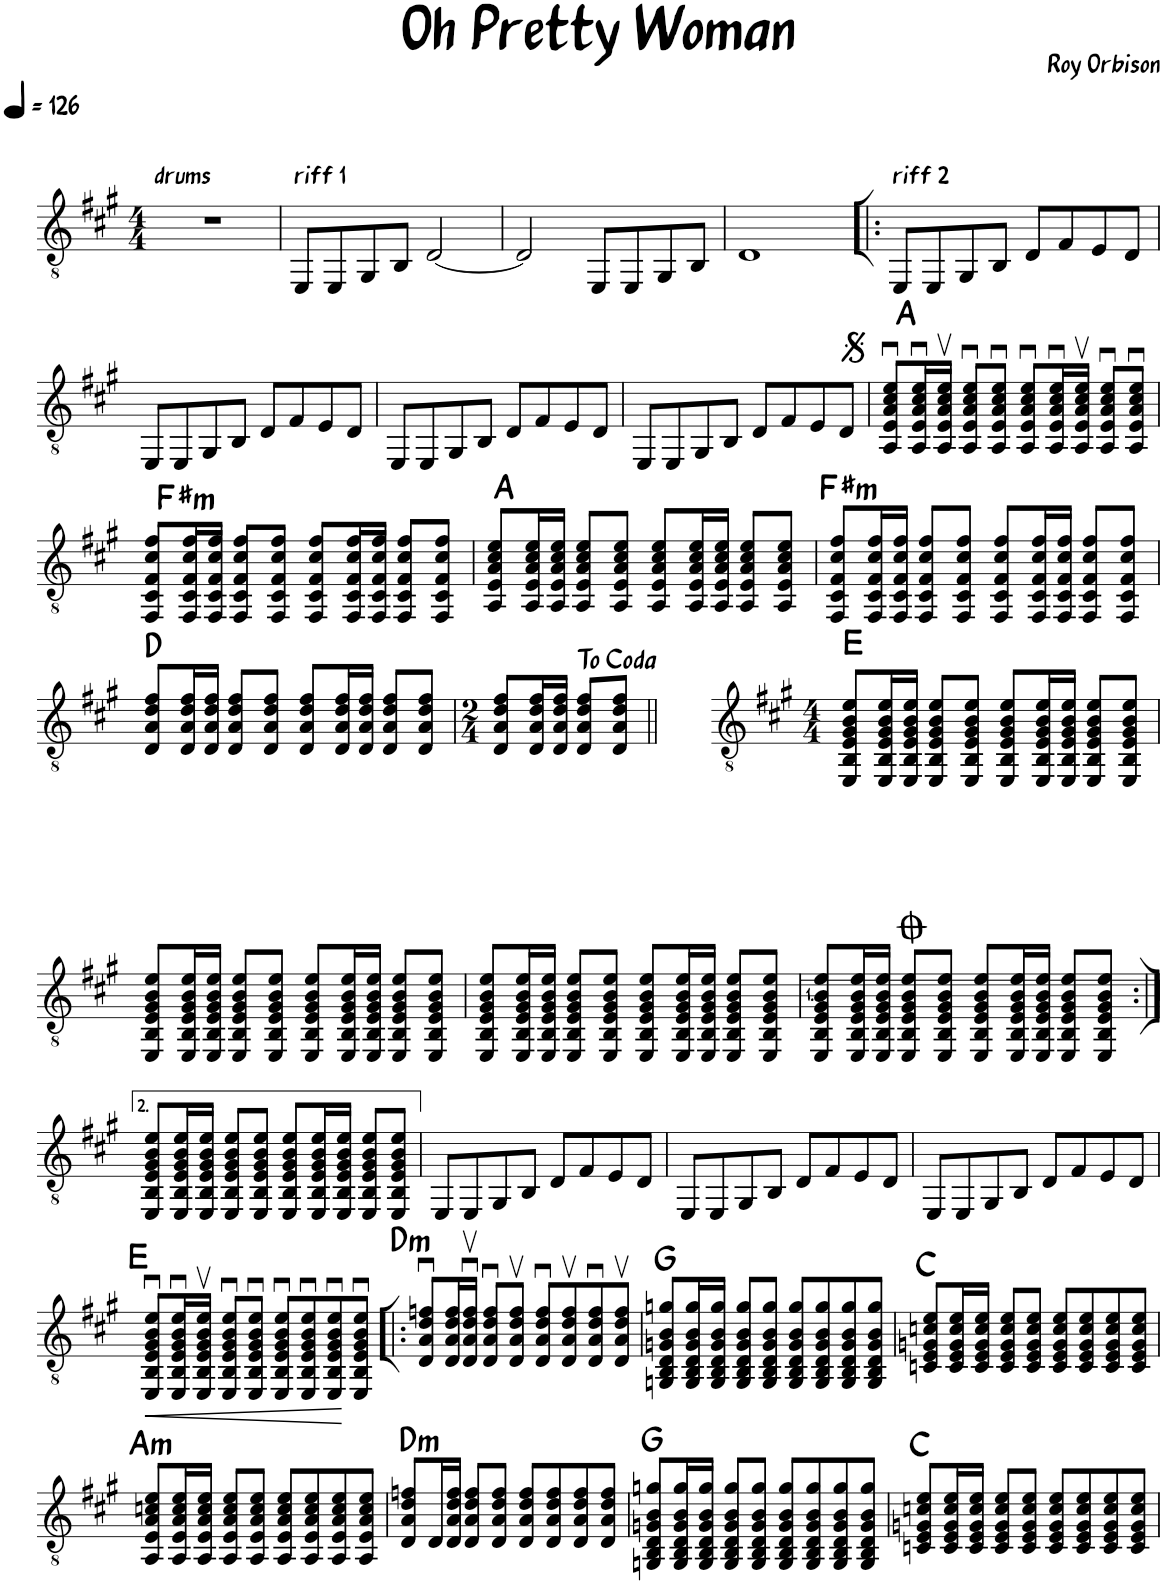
**kern	**dynam	**harte
*part1	*part1	*part1
*staff1	*staff1	*
*I"Elektrische gitaar	*	*
*I'El. git.	*	*
*clefGv2	*	*
*k[f#c#g#]	*	*
*M4/4	*	*
*MM126	*	*
=1	=1	=1
!LO:TX:a:t=drums	!	!
1r	.	.
=2	=2	=2
!LO:TX:a:t=riff 1	!	!
8EE/L	.	.
8EE/	.	.
8GG#/	.	.
8BB/J	.	.
[2D/	.	.
=3	=3	=3
2D/]	.	.
8EE/L	.	.
8EE/	.	.
8GG#/	.	.
8BB/J	.	.
=4	=4	=4
1D	.	.
=5!|:	=5!|:	=5!|:
!LO:TX:a:t=riff 2	!	!
8EE/L	.	.
8EE/	.	.
8GG#/	.	.
8BB/J	.	.
8D/L	.	.
8F#/	.	.
8E/	.	.
8D/J	.	.
!!LO:LB:g=z
=6	=6	=6
8EE/L	.	.
8EE/	.	.
8GG#/	.	.
8BB/J	.	.
8D/L	.	.
8F#/	.	.
8E/	.	.
8D/J	.	.
=7	=7	=7
8EE/L	.	.
8EE/	.	.
8GG#/	.	.
8BB/J	.	.
8D/L	.	.
8F#/	.	.
8E/	.	.
8D/J	.	.
=8	=8	=8
8EE/L	.	.
8EE/	.	.
8GG#/	.	.
8BB/J	.	.
8D/L	.	.
8F#/	.	.
8E/	.	.
8D/J	.	.
=9	=9	=9
8AA/u 8E/u 8A/u 8c#/u 8e/uL	.	A:maj
16AA/u 16E/u 16A/u 16c#/u 16e/uL	.	.
16AA/v 16E/v 16A/v 16c#/v 16e/vJJ	.	.
8AA/u 8E/u 8A/u 8c#/u 8e/uL	.	.
8AA/u 8E/u 8A/u 8c#/u 8e/uJ	.	.
8AA/u 8E/u 8A/u 8c#/u 8e/uL	.	.
16AA/u 16E/u 16A/u 16c#/u 16e/uL	.	.
16AA/v 16E/v 16A/v 16c#/v 16e/vJJ	.	.
8AA/u 8E/u 8A/u 8c#/u 8e/uL	.	.
8AA/u 8E/u 8A/u 8c#/u 8e/uJ	.	.
!!LO:LB:g=z
=10	=10	=10
!	!	!LO:H:kt=m
8FF#/ 8C#/ 8F#/ 8c#/ 8f#/L	.	F#:min
16FF#/ 16C#/ 16F#/ 16c#/ 16f#/L	.	.
16FF#/ 16C#/ 16F#/ 16c#/ 16f#/JJ	.	.
8FF#/ 8C#/ 8F#/ 8c#/ 8f#/L	.	.
8FF#/ 8C#/ 8F#/ 8c#/ 8f#/J	.	.
8FF#/ 8C#/ 8F#/ 8c#/ 8f#/L	.	.
16FF#/ 16C#/ 16F#/ 16c#/ 16f#/L	.	.
16FF#/ 16C#/ 16F#/ 16c#/ 16f#/JJ	.	.
8FF#/ 8C#/ 8F#/ 8c#/ 8f#/L	.	.
8FF#/ 8C#/ 8F#/ 8c#/ 8f#/J	.	.
=11	=11	=11
8AA/ 8E/ 8A/ 8c#/ 8e/L	.	A:maj
16AA/ 16E/ 16A/ 16c#/ 16e/L	.	.
16AA/ 16E/ 16A/ 16c#/ 16e/JJ	.	.
8AA/ 8E/ 8A/ 8c#/ 8e/L	.	.
8AA/ 8E/ 8A/ 8c#/ 8e/J	.	.
8AA/ 8E/ 8A/ 8c#/ 8e/L	.	.
16AA/ 16E/ 16A/ 16c#/ 16e/L	.	.
16AA/ 16E/ 16A/ 16c#/ 16e/JJ	.	.
8AA/ 8E/ 8A/ 8c#/ 8e/L	.	.
8AA/ 8E/ 8A/ 8c#/ 8e/J	.	.
=12	=12	=12
!	!	!LO:H:kt=m
8FF#/ 8C#/ 8F#/ 8c#/ 8f#/L	.	F#:min
16FF#/ 16C#/ 16F#/ 16c#/ 16f#/L	.	.
16FF#/ 16C#/ 16F#/ 16c#/ 16f#/JJ	.	.
8FF#/ 8C#/ 8F#/ 8c#/ 8f#/L	.	.
8FF#/ 8C#/ 8F#/ 8c#/ 8f#/J	.	.
8FF#/ 8C#/ 8F#/ 8c#/ 8f#/L	.	.
16FF#/ 16C#/ 16F#/ 16c#/ 16f#/L	.	.
16FF#/ 16C#/ 16F#/ 16c#/ 16f#/JJ	.	.
8FF#/ 8C#/ 8F#/ 8c#/ 8f#/L	.	.
8FF#/ 8C#/ 8F#/ 8c#/ 8f#/J	.	.
!!LO:LB:g=z
=13	=13	=13
8D/ 8A/ 8d/ 8f#/L	.	D:maj
16D/ 16A/ 16d/ 16f#/L	.	.
16D/ 16A/ 16d/ 16f#/JJ	.	.
8D/ 8A/ 8d/ 8f#/L	.	.
8D/ 8A/ 8d/ 8f#/J	.	.
8D/ 8A/ 8d/ 8f#/L	.	.
16D/ 16A/ 16d/ 16f#/L	.	.
16D/ 16A/ 16d/ 16f#/JJ	.	.
8D/ 8A/ 8d/ 8f#/L	.	.
8D/ 8A/ 8d/ 8f#/J	.	.
=14	=14	=14
*M2/4	*	*
8D/ 8A/ 8d/ 8f#/L	.	.
16D/ 16A/ 16d/ 16f#/L	.	.
16D/ 16A/ 16d/ 16f#/JJ	.	.
8D/ 8A/ 8d/ 8f#/L	.	.
8D/ 8A/ 8d/ 8f#/J	.	.
=15||	=15||	=15||
*M4/4	*	*
8EE/ 8BB/ 8E/ 8G#/ 8B/ 8e/L	.	E:maj
16EE/ 16BB/ 16E/ 16G#/ 16B/ 16e/L	.	.
16EE/ 16BB/ 16E/ 16G#/ 16B/ 16e/JJ	.	.
8EE/ 8BB/ 8E/ 8G#/ 8B/ 8e/L	.	.
8EE/ 8BB/ 8E/ 8G#/ 8B/ 8e/J	.	.
8EE/ 8BB/ 8E/ 8G#/ 8B/ 8e/L	.	.
16EE/ 16BB/ 16E/ 16G#/ 16B/ 16e/L	.	.
16EE/ 16BB/ 16E/ 16G#/ 16B/ 16e/JJ	.	.
8EE/ 8BB/ 8E/ 8G#/ 8B/ 8e/L	.	.
8EE/ 8BB/ 8E/ 8G#/ 8B/ 8e/J	.	.
!!LO:LB:g=z
=16	=16	=16
8EE/ 8BB/ 8E/ 8G#/ 8B/ 8e/L	.	.
16EE/ 16BB/ 16E/ 16G#/ 16B/ 16e/L	.	.
16EE/ 16BB/ 16E/ 16G#/ 16B/ 16e/JJ	.	.
8EE/ 8BB/ 8E/ 8G#/ 8B/ 8e/L	.	.
8EE/ 8BB/ 8E/ 8G#/ 8B/ 8e/J	.	.
8EE/ 8BB/ 8E/ 8G#/ 8B/ 8e/L	.	.
16EE/ 16BB/ 16E/ 16G#/ 16B/ 16e/L	.	.
16EE/ 16BB/ 16E/ 16G#/ 16B/ 16e/JJ	.	.
8EE/ 8BB/ 8E/ 8G#/ 8B/ 8e/L	.	.
8EE/ 8BB/ 8E/ 8G#/ 8B/ 8e/J	.	.
=17	=17	=17
8EE/ 8BB/ 8E/ 8G#/ 8B/ 8e/L	.	.
16EE/ 16BB/ 16E/ 16G#/ 16B/ 16e/L	.	.
16EE/ 16BB/ 16E/ 16G#/ 16B/ 16e/JJ	.	.
8EE/ 8BB/ 8E/ 8G#/ 8B/ 8e/L	.	.
8EE/ 8BB/ 8E/ 8G#/ 8B/ 8e/J	.	.
8EE/ 8BB/ 8E/ 8G#/ 8B/ 8e/L	.	.
16EE/ 16BB/ 16E/ 16G#/ 16B/ 16e/L	.	.
16EE/ 16BB/ 16E/ 16G#/ 16B/ 16e/JJ	.	.
8EE/ 8BB/ 8E/ 8G#/ 8B/ 8e/L	.	.
8EE/ 8BB/ 8E/ 8G#/ 8B/ 8e/J	.	.
=18	=18	=18
8EE/ 8BB/ 8E/ 8G#/ 8B/ 8e/L	.	.
16EE/ 16BB/ 16E/ 16G#/ 16B/ 16e/L	.	.
16EE/ 16BB/ 16E/ 16G#/ 16B/ 16e/JJ	.	.
8EE/ 8BB/ 8E/ 8G#/ 8B/ 8e/L	.	.
8EE/ 8BB/ 8E/ 8G#/ 8B/ 8e/J	.	.
8EE/ 8BB/ 8E/ 8G#/ 8B/ 8e/L	.	.
16EE/ 16BB/ 16E/ 16G#/ 16B/ 16e/L	.	.
16EE/ 16BB/ 16E/ 16G#/ 16B/ 16e/JJ	.	.
8EE/ 8BB/ 8E/ 8G#/ 8B/ 8e/L	.	.
8EE/ 8BB/ 8E/ 8G#/ 8B/ 8e/J	.	.
!!LO:LB:g=z
=19:|!	=19:|!	=19:|!
8EE/ 8BB/ 8E/ 8G#/ 8B/ 8e/L	.	.
16EE/ 16BB/ 16E/ 16G#/ 16B/ 16e/L	.	.
16EE/ 16BB/ 16E/ 16G#/ 16B/ 16e/JJ	.	.
8EE/ 8BB/ 8E/ 8G#/ 8B/ 8e/L	.	.
8EE/ 8BB/ 8E/ 8G#/ 8B/ 8e/J	.	.
8EE/ 8BB/ 8E/ 8G#/ 8B/ 8e/L	.	.
16EE/ 16BB/ 16E/ 16G#/ 16B/ 16e/L	.	.
16EE/ 16BB/ 16E/ 16G#/ 16B/ 16e/JJ	.	.
8EE/ 8BB/ 8E/ 8G#/ 8B/ 8e/L	.	.
8EE/ 8BB/ 8E/ 8G#/ 8B/ 8e/J	.	.
=20	=20	=20
8EE/L	.	.
8EE/	.	.
8GG#/	.	.
8BB/J	.	.
8D/L	.	.
8F#/	.	.
8E/	.	.
8D/J	.	.
=21	=21	=21
8EE/L	.	.
8EE/	.	.
8GG#/	.	.
8BB/J	.	.
8D/L	.	.
8F#/	.	.
8E/	.	.
8D/J	.	.
=22	=22	=22
8EE/L	.	.
8EE/	.	.
8GG#/	.	.
8BB/J	.	.
8D/L	.	.
8F#/	.	.
8E/	.	.
8D/J	.	.
!!LO:LB:g=z
=23	=23	=23
!	!LO:HP:b	!
8EE/u 8BB/u 8E/u 8G#/u 8B/u 8e/uL	<	E:maj
16EE/u 16BB/u 16E/u 16G#/u 16B/u 16e/uL	.	.
16EE/v 16BB/v 16E/v 16G#/v 16B/v 16e/vJJ	.	.
8EE/u 8BB/u 8E/u 8G#/u 8B/u 8e/uL	.	.
8EE/u 8BB/u 8E/u 8G#/u 8B/u 8e/uJ	.	.
8EE/u 8BB/u 8E/u 8G#/u 8B/u 8e/uL	.	.
8EE/u 8BB/u 8E/u 8G#/u 8B/u 8e/u	.	.
8EE/u 8BB/u 8E/u 8G#/u 8B/u 8e/u	.	.
8EE/u 8BB/u 8E/u 8G#/u 8B/u 8e/uJ	.	.
.	[	.
=24!|:	=24!|:	=24!|:
!	!	!LO:H:kt=m
8D/u 8A/u 8d/u 8fn/uL	.	D:min
16D/ 16A/ 16d/ 16f/L	.	.
16D/uv 16A/uv 16d/uv 16f/uvJJ	.	.
8D/u 8A/u 8d/u 8f/uL	.	.
8D/v 8A/v 8d/v 8f/vJ	.	.
8D/u 8A/u 8d/u 8f/uL	.	.
8D/v 8A/v 8d/v 8f/v	.	.
8D/u 8A/u 8d/u 8f/u	.	.
8D/v 8A/v 8d/v 8f/vJ	.	.
=25	=25	=25
8GGn/ 8BB/ 8D/ 8Gn/ 8B/ 8gn/L	.	G:maj
16GG/ 16BB/ 16D/ 16G/ 16B/ 16g/L	.	.
16GG/ 16BB/ 16D/ 16G/ 16B/ 16g/JJ	.	.
8GG/ 8BB/ 8D/ 8G/ 8B/ 8g/L	.	.
8GG/ 8BB/ 8D/ 8G/ 8B/ 8g/J	.	.
8GG/ 8BB/ 8D/ 8G/ 8B/ 8g/L	.	.
8GG/ 8BB/ 8D/ 8G/ 8B/ 8g/	.	.
8GG/ 8BB/ 8D/ 8G/ 8B/ 8g/	.	.
8GG/ 8BB/ 8D/ 8G/ 8B/ 8g/J	.	.
=26	=26	=26
8Cn/ 8E/ 8Gn/ 8cn/ 8e/L	.	C:maj
16C/ 16E/ 16G/ 16c/ 16e/L	.	.
16C/ 16E/ 16G/ 16c/ 16e/JJ	.	.
8C/ 8E/ 8G/ 8c/ 8e/L	.	.
8C/ 8E/ 8G/ 8c/ 8e/J	.	.
8C/ 8E/ 8G/ 8c/ 8e/L	.	.
8C/ 8E/ 8G/ 8c/ 8e/	.	.
8C/ 8E/ 8G/ 8c/ 8e/	.	.
8C/ 8E/ 8G/ 8c/ 8e/J	.	.
!!LO:LB:g=z
=27	=27	=27
!	!	!LO:H:kt=m
8AA/ 8E/ 8A/ 8cn/ 8e/L	.	A:min
16AA/ 16E/ 16A/ 16c/ 16e/L	.	.
16AA/ 16E/ 16A/ 16c/ 16e/JJ	.	.
8AA/ 8E/ 8A/ 8c/ 8e/L	.	.
8AA/ 8E/ 8A/ 8c/ 8e/J	.	.
8AA/ 8E/ 8A/ 8c/ 8e/L	.	.
8AA/ 8E/ 8A/ 8c/ 8e/	.	.
8AA/ 8E/ 8A/ 8c/ 8e/	.	.
8AA/ 8E/ 8A/ 8c/ 8e/J	.	.
=28	=28	=28
!	!	!LO:H:kt=m
8D/ 8A/ 8d/ 8fn/L	.	D:min
16D/L	.	.
16D/ 16A/ 16d/ 16f/JJ	.	.
8D/ 8A/ 8d/ 8f/L	.	.
8D/ 8A/ 8d/ 8f/J	.	.
8D/ 8A/ 8d/ 8f/L	.	.
8D/ 8A/ 8d/ 8f/	.	.
8D/ 8A/ 8d/ 8f/	.	.
8D/ 8A/ 8d/ 8f/J	.	.
=29	=29	=29
8GGn/ 8BB/ 8D/ 8Gn/ 8B/ 8gn/L	.	G:maj
16GG/ 16BB/ 16D/ 16G/ 16B/ 16g/L	.	.
16GG/ 16BB/ 16D/ 16G/ 16B/ 16g/JJ	.	.
8GG/ 8BB/ 8D/ 8G/ 8B/ 8g/L	.	.
8GG/ 8BB/ 8D/ 8G/ 8B/ 8g/J	.	.
8GG/ 8BB/ 8D/ 8G/ 8B/ 8g/L	.	.
8GG/ 8BB/ 8D/ 8G/ 8B/ 8g/	.	.
8GG/ 8BB/ 8D/ 8G/ 8B/ 8g/	.	.
8GG/ 8BB/ 8D/ 8G/ 8B/ 8g/J	.	.
=30	=30	=30
8Cn/ 8E/ 8Gn/ 8cn/ 8e/L	.	C:maj
16C/ 16E/ 16G/ 16c/ 16e/L	.	.
16C/ 16E/ 16G/ 16c/ 16e/JJ	.	.
8C/ 8E/ 8G/ 8c/ 8e/L	.	.
8C/ 8E/ 8G/ 8c/ 8e/J	.	.
8C/ 8E/ 8G/ 8c/ 8e/L	.	.
8C/ 8E/ 8G/ 8c/ 8e/	.	.
8C/ 8E/ 8G/ 8c/ 8e/	.	.
8C/ 8E/ 8G/ 8c/ 8e/J	.	.
=	=	=
*-	*-	*-
